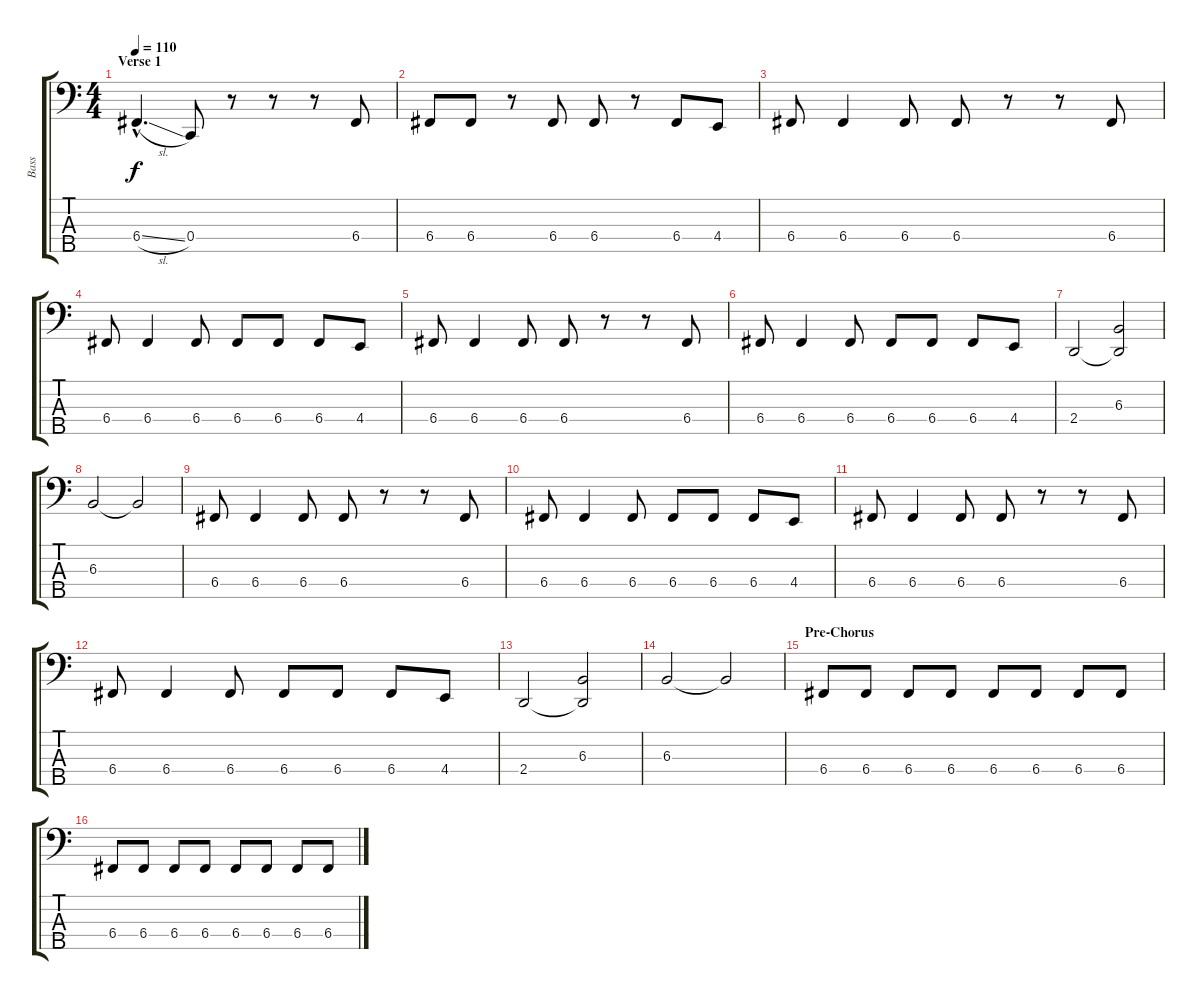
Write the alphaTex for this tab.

\track ("Bass" "Bass") {instrument electricbasspick}
\staff {score tabs}
\tuning (Eb2 Bb1 F1 C1 G0) {hide}
\ts (4 4)
\section ("" "Verse 1")
\tempo 110
\clef f4
\ks c
6.4{sl hac}.4{d dy f} 0.4.8 r.8 r.8 r.8 6.4.8 |
6.4.8 6.4.8 r.8 6.4.8 6.4.8 r.8 6.4.8 4.4.8 |
6.4.8 6.4.4 6.4.8 6.4.8 r.8 r.8 6.4.8 |
6.4.8 6.4.4 6.4.8 6.4.8 6.4.8 6.4.8 4.4.8 |
6.4.8 6.4.4 6.4.8 6.4.8 r.8 r.8 6.4.8 |
6.4.8 6.4.4 6.4.8 6.4.8 6.4.8 6.4.8 4.4.8 |
2.4.2 (6.3 2.4{t}).2 |
6.3.2 6.3{t}.2 |
6.4.8 6.4.4 6.4.8 6.4.8 r.8 r.8 6.4.8 |
6.4.8 6.4.4 6.4.8 6.4.8 6.4.8 6.4.8 4.4.8 |
6.4.8 6.4.4 6.4.8 6.4.8 r.8 r.8 6.4.8 |
6.4.8 6.4.4 6.4.8 6.4.8 6.4.8 6.4.8 4.4.8 |
2.4.2 (6.3 2.4{t}).2 |
6.3.2 6.3{t}.2 |
\section ("" "Pre-Chorus")
6.4.8 6.4.8 6.4.8 6.4.8 6.4.8 6.4.8 6.4.8 6.4.8 |
6.4.8 6.4.8 6.4.8 6.4.8 6.4.8 6.4.8 6.4.8 6.4.8
